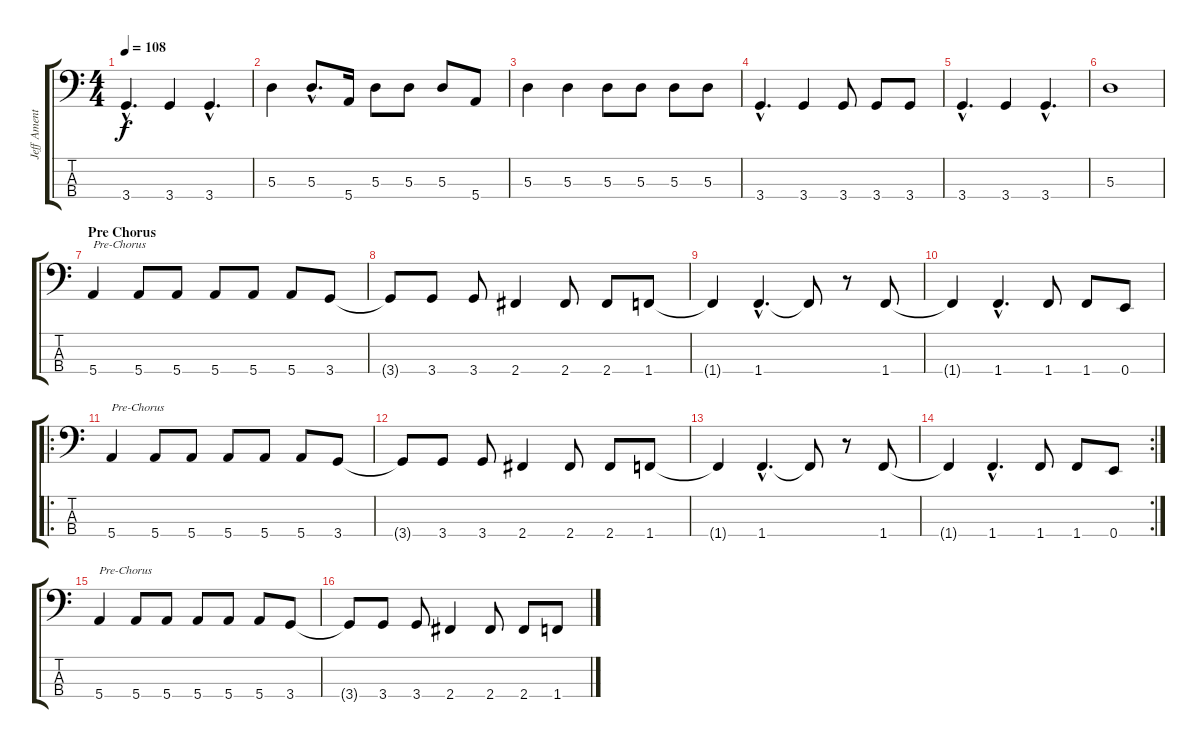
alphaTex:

\track ("Jeff Ament" "Jeff Ament") {instrument electricbassfinger}
\staff {score tabs}
\tuning (G2 D2 A1 E1) {hide}
\ts (4 4)
\tempo 108
\clef f4
\ks c
3.4{hac}.4{d dy f} 3.4.4 3.4{hac}.4{d} |
5.3.4 5.3{hac}.8{d} 5.4.16 5.3.8 5.3.8 5.3.8 5.4.8 |
5.3.4 5.3.4 5.3.8 5.3.8 5.3.8 5.3.8 |
3.4{hac}.4{d} 3.4.4 3.4.8 3.4.8 3.4.8 |
3.4{hac}.4{d} 3.4.4 3.4{hac}.4{d} |
5.3.1 |
\section ("" "Pre Chorus")
5.4.4{txt "Pre-Chorus"} 5.4.8 5.4.8 5.4.8 5.4.8 5.4.8 3.4.8 |
3.4{t}.8 3.4.8 3.4.8 2.4.4 2.4.8 2.4.8 1.4.8 |
1.4{t}.4 1.4{hac}.4{d} 1.4{t}.8 r.8 1.4.8 |
1.4{t}.4 1.4{hac}.4{d} 1.4.8 1.4.8 0.4.8 |
\ro
5.4.4{txt "Pre-Chorus"} 5.4.8 5.4.8 5.4.8 5.4.8 5.4.8 3.4.8 |
3.4{t}.8 3.4.8 3.4.8 2.4.4 2.4.8 2.4.8 1.4.8 |
1.4{t}.4 1.4{hac}.4{d} 1.4{t}.8 r.8 1.4.8 |
\rc 2
1.4{t}.4 1.4{hac}.4{d} 1.4.8 1.4.8 0.4.8 |
5.4.4{txt "Pre-Chorus"} 5.4.8 5.4.8 5.4.8 5.4.8 5.4.8 3.4.8 |
3.4{t}.8 3.4.8 3.4.8 2.4.4 2.4.8 2.4.8 1.4.8
